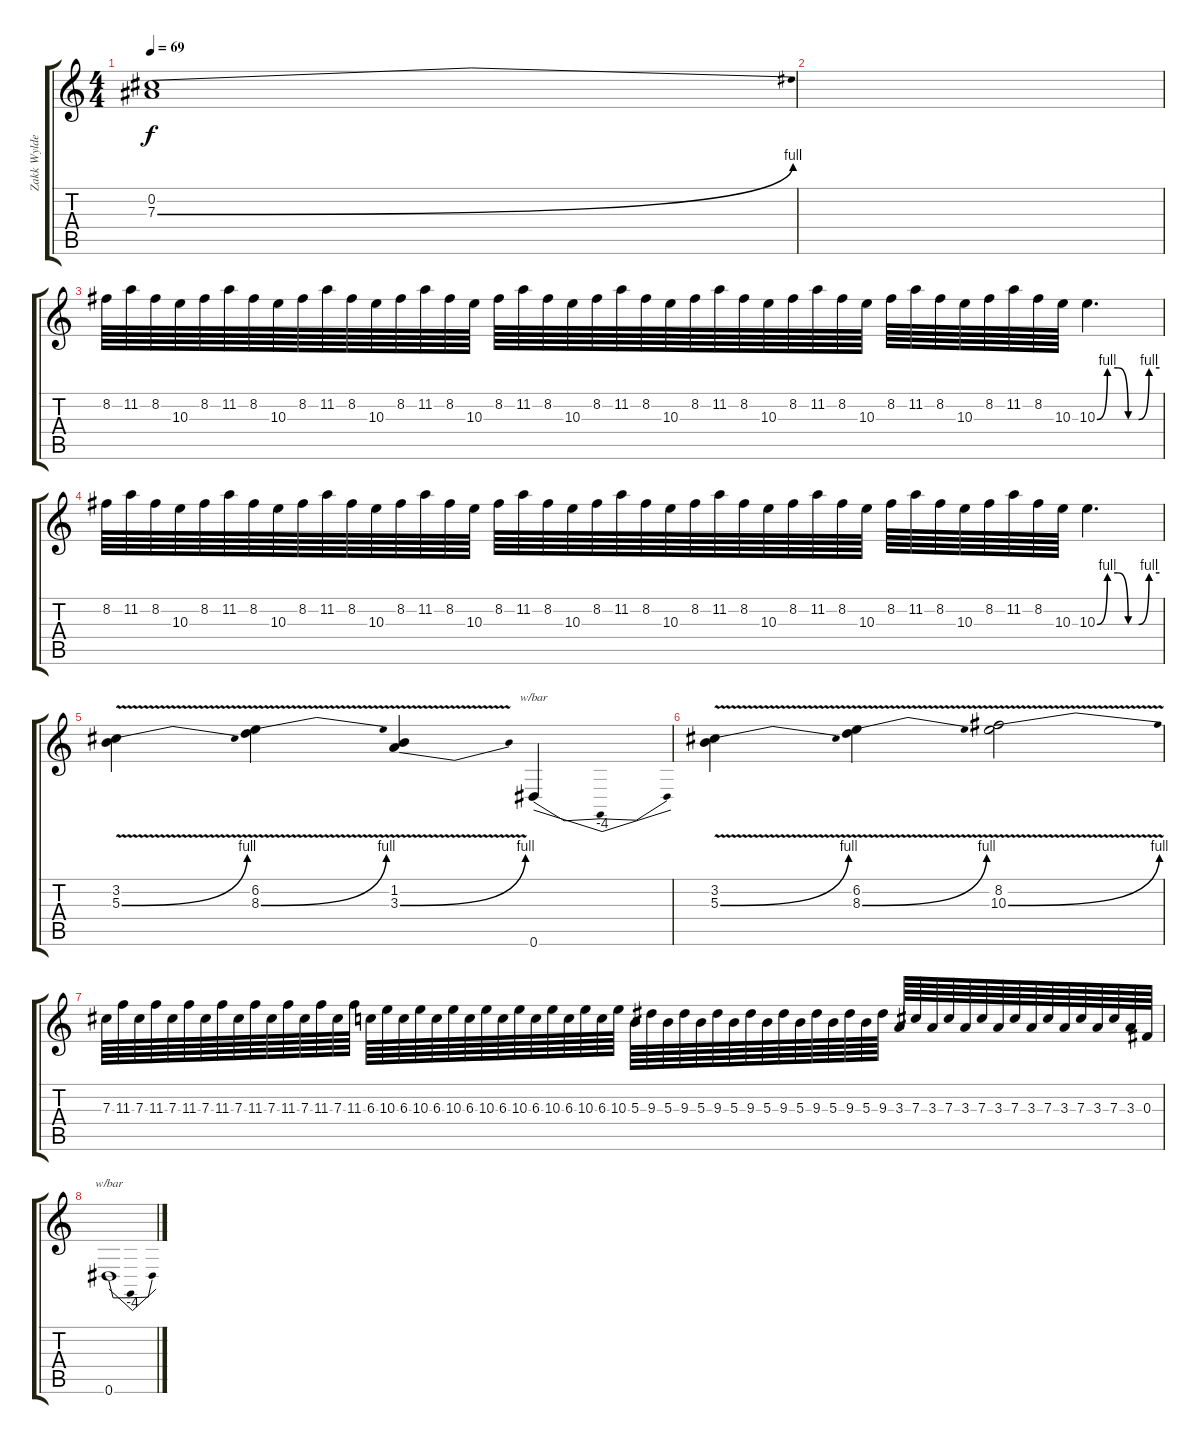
\track ("Zakk Wylde" "Zakk Wylde") {instrument acousticguitarsteel}
\staff {score tabs}
\tuning (Eb4 Bb3 Gb3 Db3 Ab2 Eb2) {hide}
\ts (4 4)
\tempo 69
\clef g2
\ks c
(0.2 7.3{be (bend 0 0 60 4)}).1{dy f} |
|
8.2.64 11.2.64 8.2.64 10.3.64 8.2.64 11.2.64 8.2.64 10.3.64 8.2.64 11.2.64 8.2.64 10.3.64 8.2.64 11.2.64 8.2.64 10.3.64 8.2.64 11.2.64 8.2.64 10.3.64 8.2.64 11.2.64 8.2.64 10.3.64 8.2.64 11.2.64 8.2.64 10.3.64 8.2.64 11.2.64 8.2.64 10.3.64 8.2.64 11.2.64 8.2.64 10.3.64 8.2.64 11.2.64 8.2.64 10.3.64 10.3{be (custom 0 0 10 4 20 4 30 0 40 0 50 4 60 4)}.4{d} |
8.2.64 11.2.64 8.2.64 10.3.64 8.2.64 11.2.64 8.2.64 10.3.64 8.2.64 11.2.64 8.2.64 10.3.64 8.2.64 11.2.64 8.2.64 10.3.64 8.2.64 11.2.64 8.2.64 10.3.64 8.2.64 11.2.64 8.2.64 10.3.64 8.2.64 11.2.64 8.2.64 10.3.64 8.2.64 11.2.64 8.2.64 10.3.64 8.2.64 11.2.64 8.2.64 10.3.64 8.2.64 11.2.64 8.2.64 10.3.64 10.3{be (custom 0 0 10 4 20 4 30 0 40 0 50 4 60 4)}.4{d} |
(3.2 5.3{be (bend 0 0 60 4) v}).4 (6.2 8.3{be (bend 0 0 60 4) v}).4 (1.2 3.3{be (bend 0 0 60 4) v}).4 0.6.4{tbe (dip default 0 0 30 -16 60 0)} |
(3.2 5.3{be (bend 0 0 60 4) v}).4 (6.2 8.3{be (bend 0 0 60 4) v}).4 (8.2 10.3{be (bend 0 0 60 4) v}).2 |
7.3.64 11.3.64 7.3.64 11.3.64 7.3.64 11.3.64 7.3.64 11.3.64 7.3.64 11.3.64 7.3.64 11.3.64 7.3.64 11.3.64 7.3.64 11.3.64 6.3.64 10.3.64 6.3.64 10.3.64 6.3.64 10.3.64 6.3.64 10.3.64 6.3.64 10.3.64 6.3.64 10.3.64 6.3.64 10.3.64 6.3.64 10.3.64 5.3.64 9.3.64 5.3.64 9.3.64 5.3.64 9.3.64 5.3.64 9.3.64 5.3.64 9.3.64 5.3.64 9.3.64 5.3.64 9.3.64 5.3.64 9.3.64 3.3.64 7.3.64 3.3.64 7.3.64 3.3.64 7.3.64 3.3.64 7.3.64 3.3.64 7.3.64 3.3.64 7.3.64 3.3.64 7.3.64 3.3.64 0.3.64 |
0.6.1{tbe (dip default 0 0 30 -16 60 0)}
